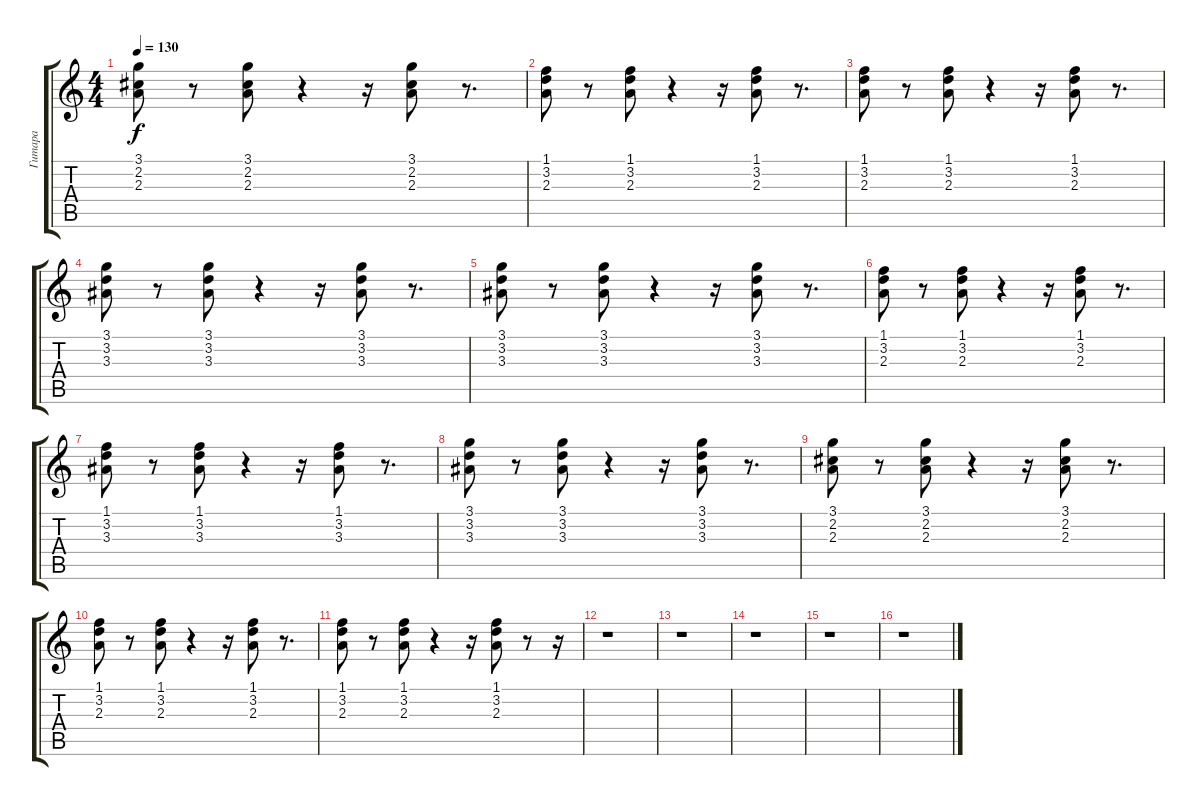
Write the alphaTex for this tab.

\track ("Гитара" "Гитара") {instrument electricguitarclean}
\staff {score tabs}
\tuning (E4 B3 G3 D3 A2 E2) {hide}
\ts (4 4)
\tempo 130
\clef g2
\ks c
(3.1 2.2 2.3).8{dy f} r.8 (3.1 2.2 2.3).8 r.4 r.16 (3.1 2.2 2.3).8 r.8{d} |
(1.1 3.2 2.3).8 r.8 (1.1 3.2 2.3).8 r.4 r.16 (1.1 3.2 2.3).8 r.8{d} |
(1.1 3.2 2.3).8 r.8 (1.1 3.2 2.3).8 r.4 r.16 (1.1 3.2 2.3).8 r.8{d} |
(3.1 3.2 3.3).8 r.8 (3.1 3.2 3.3).8 r.4 r.16 (3.1 3.2 3.3).8 r.8{d} |
(3.1 3.2 3.3).8 r.8 (3.1 3.2 3.3).8 r.4 r.16 (3.1 3.2 3.3).8 r.8{d} |
(1.1 3.2 2.3).8 r.8 (1.1 3.2 2.3).8 r.4 r.16 (1.1 3.2 2.3).8 r.8{d} |
(1.1 3.2 3.3).8 r.8 (1.1 3.2 3.3).8 r.4 r.16 (1.1 3.2 3.3).8 r.8{d} |
(3.1 3.2 3.3).8 r.8 (3.1 3.2 3.3).8 r.4 r.16 (3.1 3.2 3.3).8 r.8{d} |
(3.1 2.2 2.3).8 r.8 (3.1 2.2 2.3).8 r.4 r.16 (3.1 2.2 2.3).8 r.8{d} |
(1.1 3.2 2.3).8 r.8 (1.1 3.2 2.3).8 r.4 r.16 (1.1 3.2 2.3).8 r.8{d} |
(1.1 3.2 2.3).8 r.8 (1.1 3.2 2.3).8 r.4 r.16 (1.1 3.2 2.3).8 r.8 r.16 |
r.1 |
r.1 |
r.1 |
r.1 |
r.1
